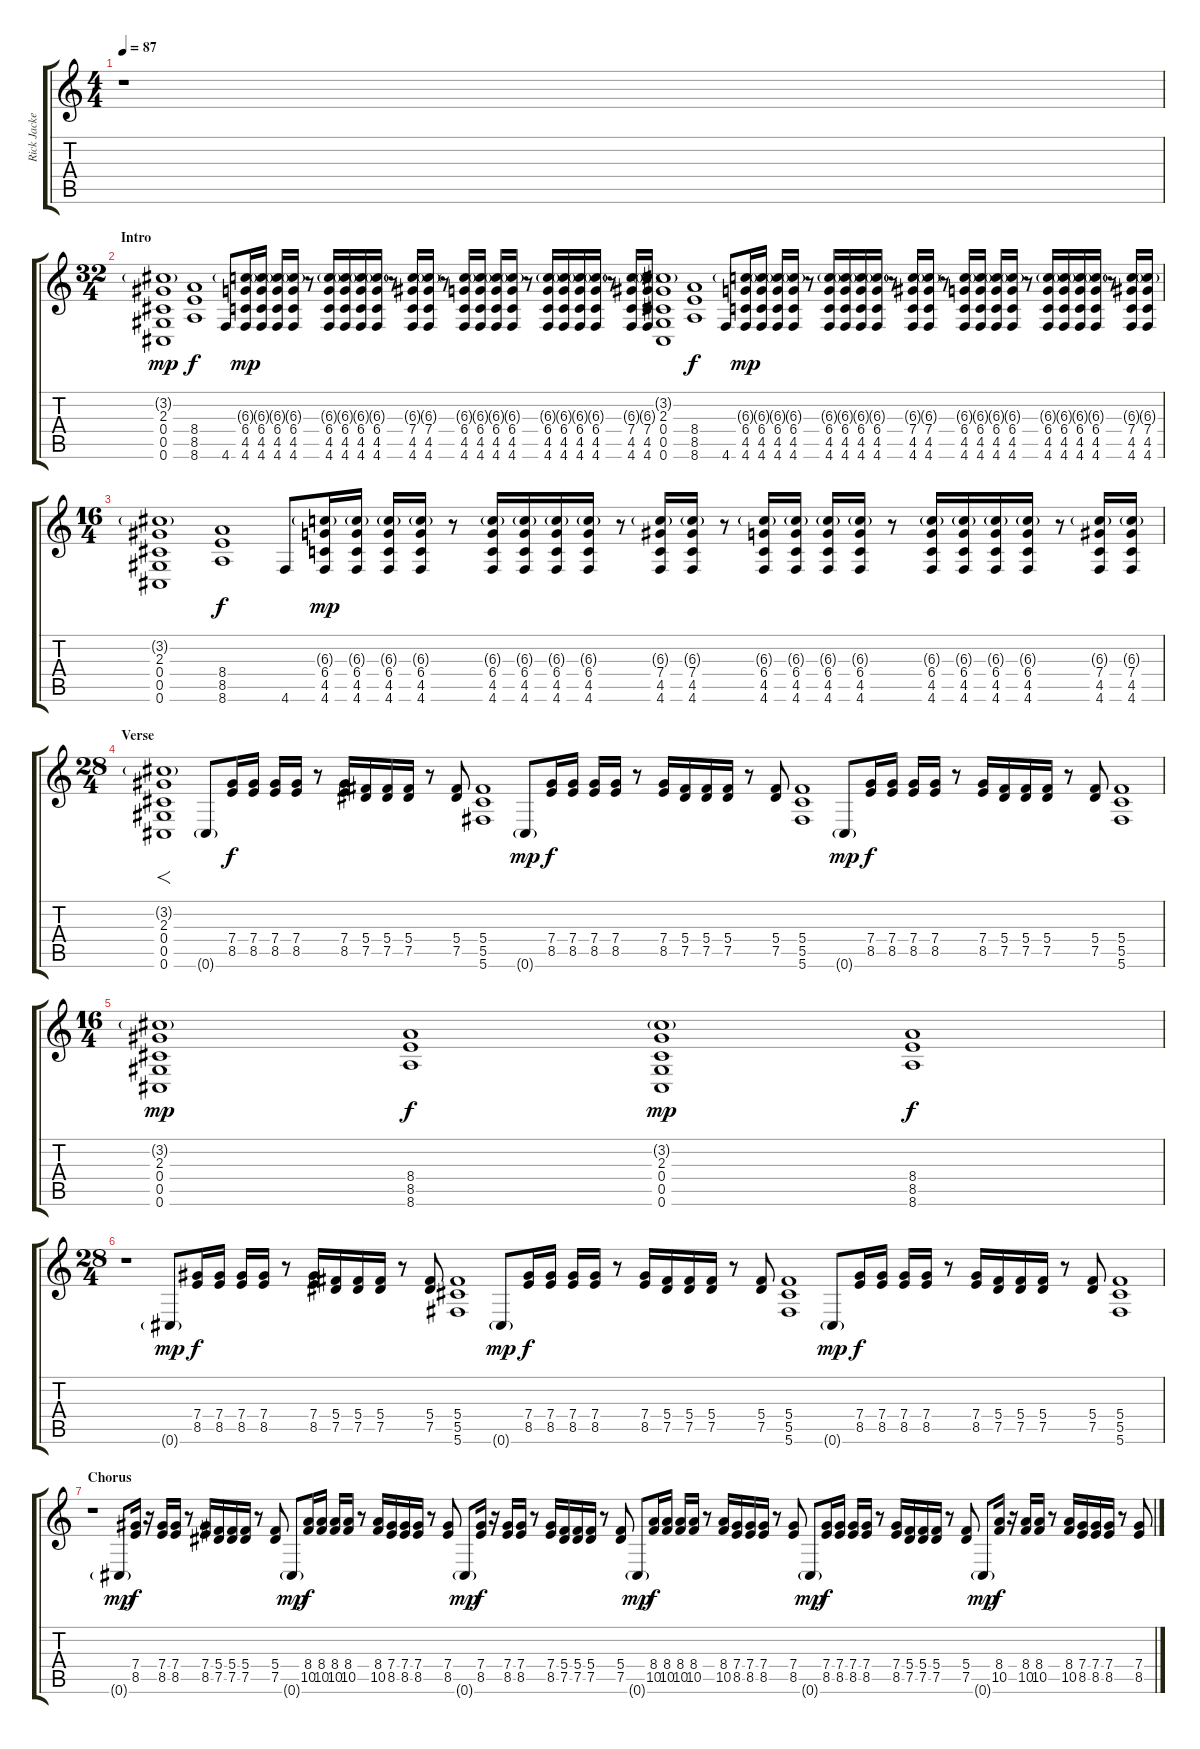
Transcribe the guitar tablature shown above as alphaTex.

\track ("Rick Jackett" "Rick Jacke") {instrument distortionguitar}
\staff {score tabs}
\tuning (Eb4 Bb3 Gb3 Db3 Ab2 Db2) {hide}
\ts (4 4)
\tempo 87
\clef g2
\ks c
r.1{dy mp instrument distortionguitar} |
\ts (32 4)
\section ("" "Intro")
(3.2{g} 2.3 0.4 0.5 0.6).1 (8.4 8.5 8.6).1{dy f} 4.6.8 (6.3{g} 6.4 4.5 4.6).16{dy mp} (6.3{g} 6.4 4.5 4.6).16 (6.3{g} 6.4 4.5 4.6).16 (6.3{g} 6.4 4.5 4.6).16 r.8 (6.3{g} 6.4 4.5 4.6).16 (6.3{g} 6.4 4.5 4.6).16 (6.3{g} 6.4 4.5 4.6).16 (6.3{g} 6.4 4.5 4.6).16 r.8 (6.3{g} 7.4 4.5 4.6).16 (6.3{g} 7.4 4.5 4.6).16 r.8 (6.3{g} 6.4 4.5 4.6).16 (6.3{g} 6.4 4.5 4.6).16 (6.3{g} 6.4 4.5 4.6).16 (6.3{g} 6.4 4.5 4.6).16 r.8 (6.3{g} 6.4 4.5 4.6).16 (6.3{g} 6.4 4.5 4.6).16 (6.3{g} 6.4 4.5 4.6).16 (6.3{g} 6.4 4.5 4.6).16 r.8 (6.3{g} 7.4 4.5 4.6).16 (6.3{g} 7.4 4.5 4.6).16 (3.2{g} 2.3 0.4 0.5 0.6).1 (8.4 8.5 8.6).1{dy f} 4.6.8 (6.3{g} 6.4 4.5 4.6).16{dy mp} (6.3{g} 6.4 4.5 4.6).16 (6.3{g} 6.4 4.5 4.6).16 (6.3{g} 6.4 4.5 4.6).16 r.8 (6.3{g} 6.4 4.5 4.6).16 (6.3{g} 6.4 4.5 4.6).16 (6.3{g} 6.4 4.5 4.6).16 (6.3{g} 6.4 4.5 4.6).16 r.8 (6.3{g} 7.4 4.5 4.6).16 (6.3{g} 7.4 4.5 4.6).16 r.8 (6.3{g} 6.4 4.5 4.6).16 (6.3{g} 6.4 4.5 4.6).16 (6.3{g} 6.4 4.5 4.6).16 (6.3{g} 6.4 4.5 4.6).16 r.8 (6.3{g} 6.4 4.5 4.6).16 (6.3{g} 6.4 4.5 4.6).16 (6.3{g} 6.4 4.5 4.6).16 (6.3{g} 6.4 4.5 4.6).16 r.8 (6.3{g} 7.4 4.5 4.6).16 (6.3{g} 7.4 4.5 4.6).16 |
\ts (16 4)
(3.2{g} 2.3 0.4 0.5 0.6).1 (8.4 8.5 8.6).1{dy f} 4.6.8 (6.3{g} 6.4 4.5 4.6).16{dy mp} (6.3{g} 6.4 4.5 4.6).16 (6.3{g} 6.4 4.5 4.6).16 (6.3{g} 6.4 4.5 4.6).16 r.8 (6.3{g} 6.4 4.5 4.6).16 (6.3{g} 6.4 4.5 4.6).16 (6.3{g} 6.4 4.5 4.6).16 (6.3{g} 6.4 4.5 4.6).16 r.8 (6.3{g} 7.4 4.5 4.6).16 (6.3{g} 7.4 4.5 4.6).16 r.8 (6.3{g} 6.4 4.5 4.6).16 (6.3{g} 6.4 4.5 4.6).16 (6.3{g} 6.4 4.5 4.6).16 (6.3{g} 6.4 4.5 4.6).16 r.8 (6.3{g} 6.4 4.5 4.6).16 (6.3{g} 6.4 4.5 4.6).16 (6.3{g} 6.4 4.5 4.6).16 (6.3{g} 6.4 4.5 4.6).16 r.8 (6.3{g} 7.4 4.5 4.6).16 (6.3{g} 7.4 4.5 4.6).16 |
\ts (28 4)
\section ("" "Verse")
(3.2{g} 2.3 0.4 0.5 0.6).1{f} 0.6{g}.8 (7.4 8.5).16{dy f} (7.4 8.5).16 (7.4 8.5).16 (7.4 8.5).16 r.8 (7.4 8.5).16 (5.4 7.5).16 (5.4 7.5).16 (5.4 7.5).16 r.8 (5.4 7.5).8 (5.4 5.5 5.6).1 0.6{g}.8{dy mp} (7.4 8.5).16{dy f} (7.4 8.5).16 (7.4 8.5).16 (7.4 8.5).16 r.8 (7.4 8.5).16 (5.4 7.5).16 (5.4 7.5).16 (5.4 7.5).16 r.8 (5.4 7.5).8 (5.4 5.5 5.6).1 0.6{g}.8{dy mp} (7.4 8.5).16{dy f} (7.4 8.5).16 (7.4 8.5).16 (7.4 8.5).16 r.8 (7.4 8.5).16 (5.4 7.5).16 (5.4 7.5).16 (5.4 7.5).16 r.8 (5.4 7.5).8 (5.4 5.5 5.6).1 |
\ts (16 4)
(3.2{g} 2.3 0.4 0.5 0.6).1{dy mp} (8.4 8.5 8.6).1{dy f} (3.2{g} 2.3 0.4 0.5 0.6).1{dy mp} (8.4 8.5 8.6).1{dy f} |
\ts (28 4)
r.1 0.6{g}.8{dy mp} (7.4 8.5).16{dy f} (7.4 8.5).16 (7.4 8.5).16 (7.4 8.5).16 r.8 (7.4 8.5).16 (5.4 7.5).16 (5.4 7.5).16 (5.4 7.5).16 r.8 (5.4 7.5).8 (5.4 5.5 5.6).1 0.6{g}.8{dy mp} (7.4 8.5).16{dy f} (7.4 8.5).16 (7.4 8.5).16 (7.4 8.5).16 r.8 (7.4 8.5).16 (5.4 7.5).16 (5.4 7.5).16 (5.4 7.5).16 r.8 (5.4 7.5).8 (5.4 5.5 5.6).1 0.6{g}.8{dy mp} (7.4 8.5).16{dy f} (7.4 8.5).16 (7.4 8.5).16 (7.4 8.5).16 r.8 (7.4 8.5).16 (5.4 7.5).16 (5.4 7.5).16 (5.4 7.5).16 r.8 (5.4 7.5).8 (5.4 5.5 5.6).1 |
\section ("" "Chorus")
r.1 0.6{g}.8{dy mp} (7.4 8.5).16{dy f} r.16 (7.4 8.5).16 (7.4 8.5).16 r.8 (7.4 8.5).16 (5.4 7.5).16 (5.4 7.5).16 (5.4 7.5).16 r.8 (5.4 7.5).8 0.6{g}.8{dy mp} (8.4 10.5).16{dy f} (8.4 10.5).16 (8.4 10.5).16 (8.4 10.5).16 r.8 (8.4 10.5).16 (7.4 8.5).16 (7.4 8.5).16 (7.4 8.5).16 r.8 (7.4 8.5).8 0.6{g}.8{dy mp} (7.4 8.5).16{dy f} r.16 (7.4 8.5).16 (7.4 8.5).16 r.8 (7.4 8.5).16 (5.4 7.5).16 (5.4 7.5).16 (5.4 7.5).16 r.8 (5.4 7.5).8 0.6{g}.8{dy mp} (8.4 10.5).16{dy f} (8.4 10.5).16 (8.4 10.5).16 (8.4 10.5).16 r.8 (8.4 10.5).16 (7.4 8.5).16 (7.4 8.5).16 (7.4 8.5).16 r.8 (7.4 8.5).8 0.6{g}.8{dy mp} (7.4 8.5).16{dy f} (7.4 8.5).16 (7.4 8.5).16 (7.4 8.5).16 r.8 (7.4 8.5).16 (5.4 7.5).16 (5.4 7.5).16 (5.4 7.5).16 r.8 (5.4 7.5).8 0.6{g}.8{dy mp} (8.4 10.5).16{dy f} r.16 (8.4 10.5).16 (8.4 10.5).16 r.8 (8.4 10.5).16 (7.4 8.5).16 (7.4 8.5).16 (7.4 8.5).16 r.8 (7.4 8.5).8
